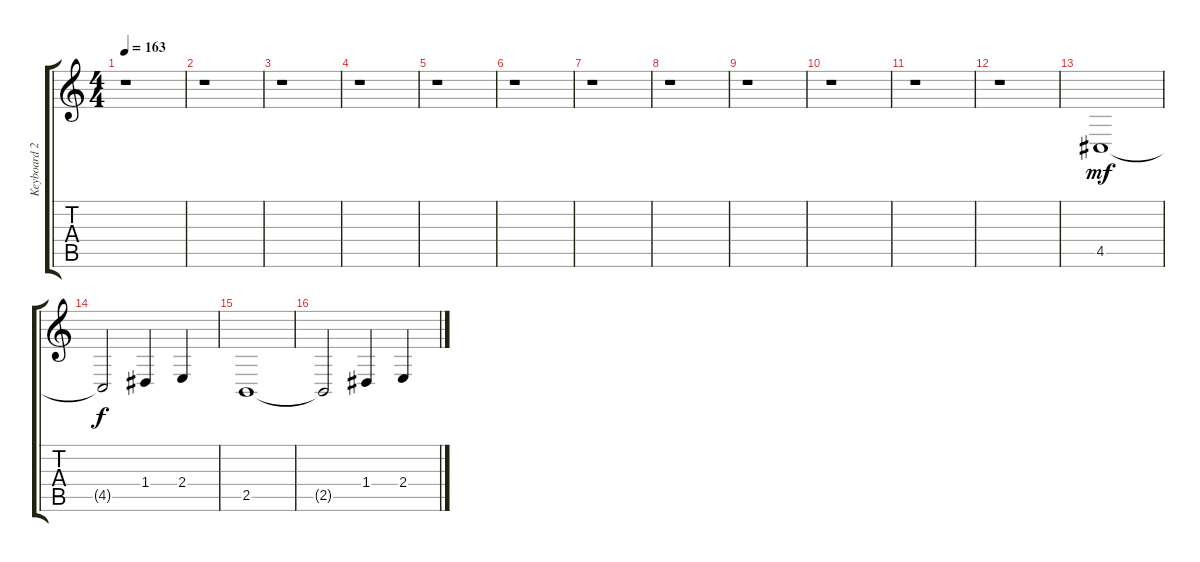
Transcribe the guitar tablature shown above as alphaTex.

\track ("Keyboard 2 (LH)" "Keyboard 2") {instrument synthbrass2}
\staff {score tabs}
\tuning (E4 B3 G3 D3 A2 E2) {hide}
\ts (4 4)
\tempo 163
\clef g2
\ks c
r.1{dy f} |
r.1 |
r.1 |
r.1 |
r.1 |
r.1 |
r.1 |
r.1 |
r.1 |
r.1 |
r.1 |
r.1 |
4.5.1{dy mf} |
4.5{t}.2{dy f} 1.4.4 2.4.4 |
2.5.1 |
2.5{t}.2 1.4.4 2.4.4
